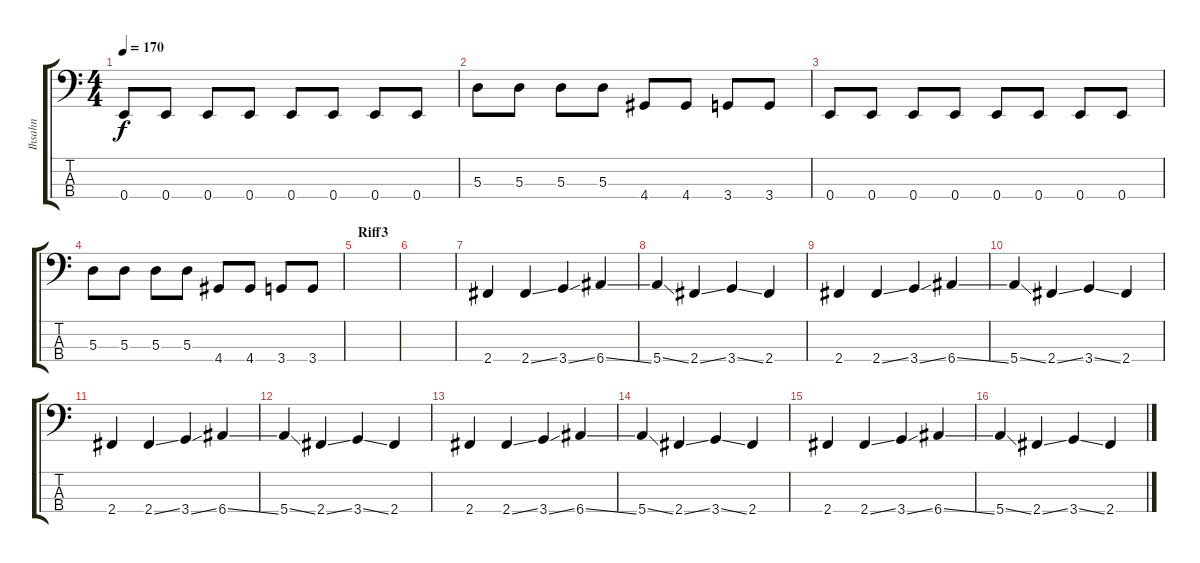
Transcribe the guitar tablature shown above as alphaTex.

\track ("Ihsahn" "Ihsahn") {instrument electricbassfinger}
\staff {score tabs}
\tuning (G2 D2 A1 E1) {hide}
\ts (4 4)
\tempo 170
\clef f4
\ks c
0.4.8{dy f} 0.4.8 0.4.8 0.4.8 0.4.8 0.4.8 0.4.8 0.4.8 |
5.3.8 5.3.8 5.3.8 5.3.8 4.4.8 4.4.8 3.4.8 3.4.8 |
0.4.8 0.4.8 0.4.8 0.4.8 0.4.8 0.4.8 0.4.8 0.4.8 |
5.3.8 5.3.8 5.3.8 5.3.8 4.4.8 4.4.8 3.4.8 3.4.8 |
\section ("" "Riff3")
|
|
2.4.4 2.4{ss}.4 3.4{ss}.4 6.4{ss}.4 |
5.4{ss}.4 2.4{ss}.4 3.4{ss}.4 2.4.4 |
2.4.4 2.4{ss}.4 3.4{ss}.4 6.4{ss}.4 |
5.4{ss}.4 2.4{ss}.4 3.4{ss}.4 2.4.4 |
2.4.4 2.4{ss}.4 3.4{ss}.4 6.4{ss}.4 |
5.4{ss}.4 2.4{ss}.4 3.4{ss}.4 2.4.4 |
2.4.4 2.4{ss}.4 3.4{ss}.4 6.4{ss}.4 |
5.4{ss}.4 2.4{ss}.4 3.4{ss}.4 2.4.4 |
2.4.4 2.4{ss}.4 3.4{ss}.4 6.4{ss}.4 |
5.4{ss}.4 2.4{ss}.4 3.4{ss}.4 2.4.4
